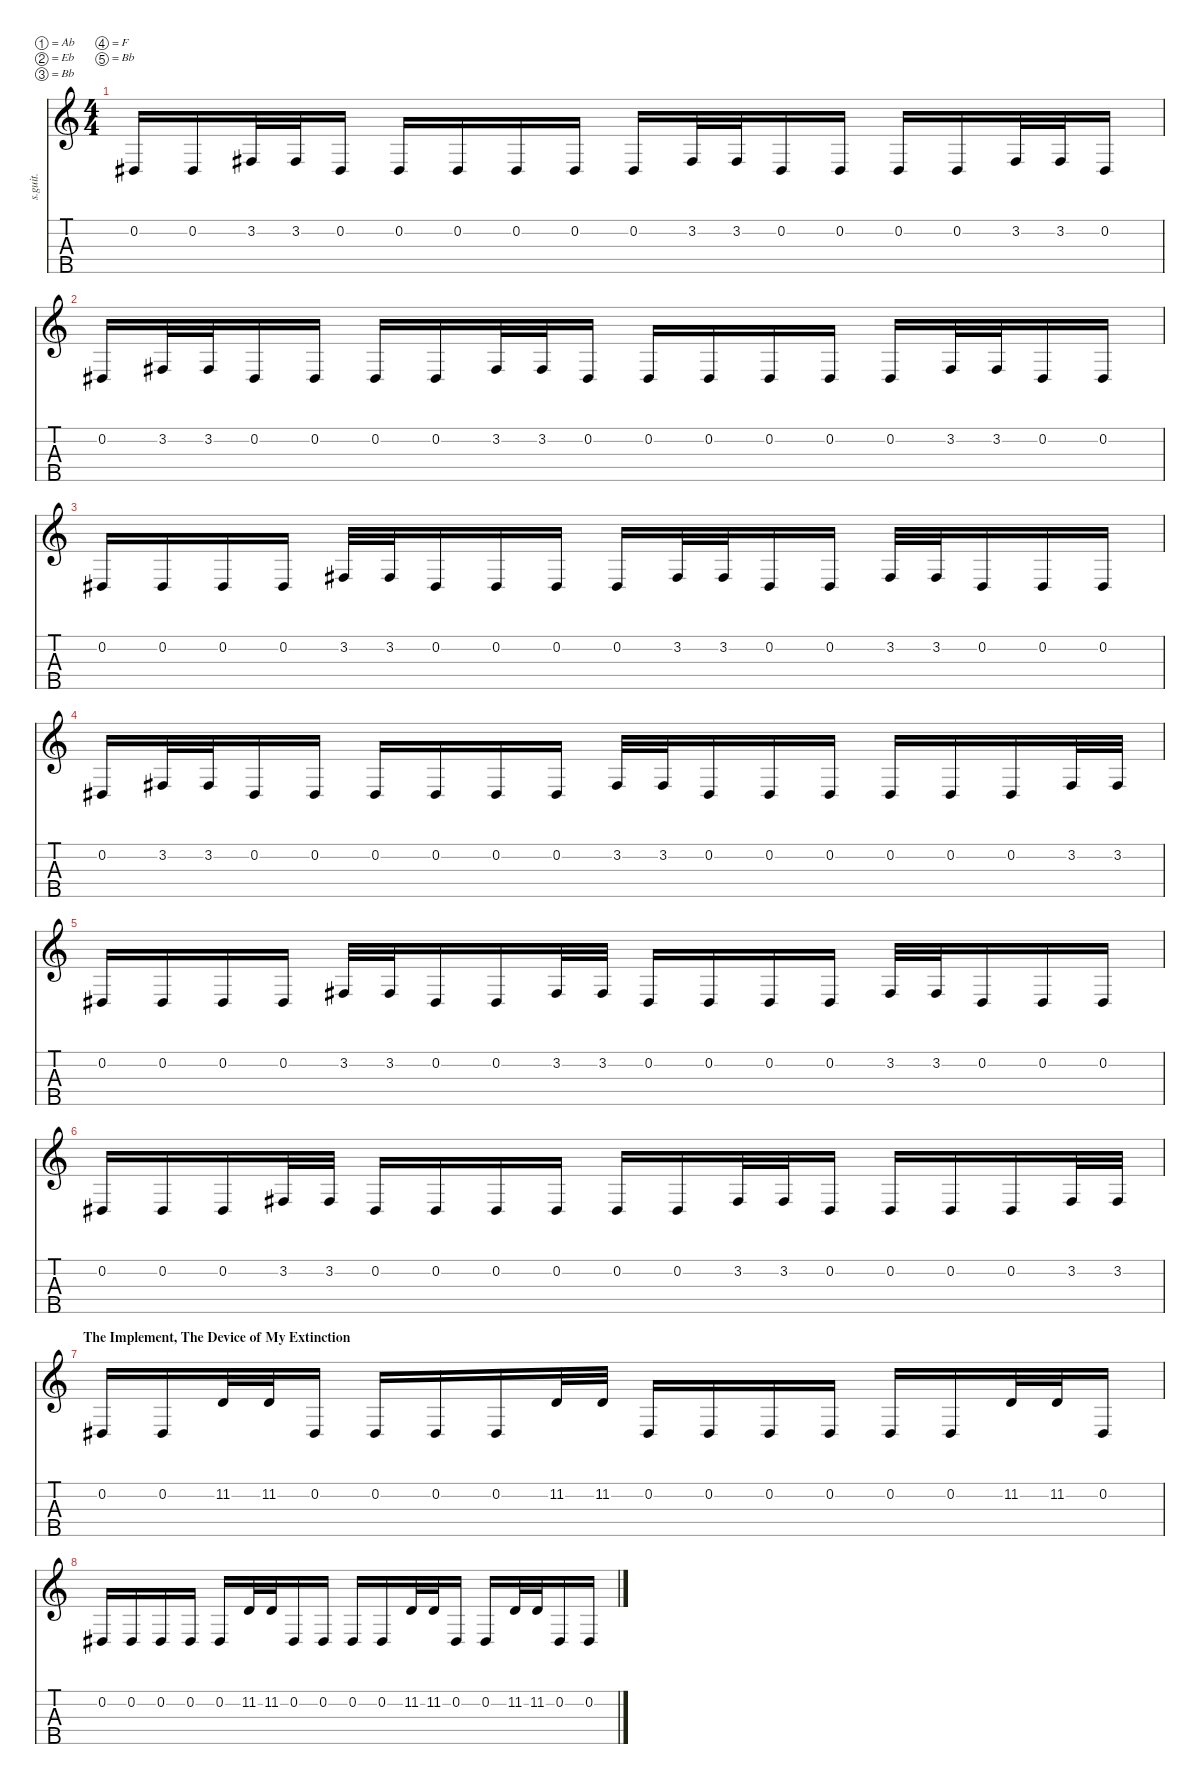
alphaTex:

\defaultSystemsLayout 4
\hideDynamics
\bracketExtendMode nobrackets
\track ("Dick Lovgren (Bass)" "s.guit.") {instrument electricbasspick}
\staff {score tabs}
\tuning (Ab2 Eb2 Bb1 F1 Bb0)
\ts (4 4)
\tempo (115 hide)
\clef g2
\ks c
0.2{acc #}.16{lyrics (0 "") lyrics (1 "") lyrics (2 "") lyrics (3 "") lyrics (4 "") dy f} 0.2{acc #}.16{lyrics (0 "") lyrics (1 "") lyrics (2 "") lyrics (3 "") lyrics (4 "")} 3.2{acc #}.32{lyrics (0 "") lyrics (1 "") lyrics (2 "") lyrics (3 "") lyrics (4 "")} 3.2{acc #}.32{lyrics (0 "") lyrics (1 "") lyrics (2 "") lyrics (3 "") lyrics (4 "")} 0.2{acc #}.16{lyrics (0 "") lyrics (1 "") lyrics (2 "") lyrics (3 "") lyrics (4 "")} 0.2{acc #}.16{lyrics (0 "") lyrics (1 "") lyrics (2 "") lyrics (3 "") lyrics (4 "")} 0.2{acc #}.16{lyrics (0 "") lyrics (1 "") lyrics (2 "") lyrics (3 "") lyrics (4 "")} 0.2{acc #}.16{lyrics (0 "") lyrics (1 "") lyrics (2 "") lyrics (3 "") lyrics (4 "")} 0.2{acc #}.16{lyrics (0 "") lyrics (1 "") lyrics (2 "") lyrics (3 "") lyrics (4 "")} 0.2{acc #}.16{lyrics (0 "") lyrics (1 "") lyrics (2 "") lyrics (3 "") lyrics (4 "")} 3.2{acc #}.32{lyrics (0 "") lyrics (1 "") lyrics (2 "") lyrics (3 "") lyrics (4 "")} 3.2{acc #}.32{lyrics (0 "") lyrics (1 "") lyrics (2 "") lyrics (3 "") lyrics (4 "")} 0.2{acc #}.16{lyrics (0 "") lyrics (1 "") lyrics (2 "") lyrics (3 "") lyrics (4 "")} 0.2{acc #}.16{lyrics (0 "") lyrics (1 "") lyrics (2 "") lyrics (3 "") lyrics (4 "")} 0.2{acc #}.16{lyrics (0 "") lyrics (1 "") lyrics (2 "") lyrics (3 "") lyrics (4 "")} 0.2{acc #}.16{lyrics (0 "") lyrics (1 "") lyrics (2 "") lyrics (3 "") lyrics (4 "")} 3.2{acc #}.32{lyrics (0 "") lyrics (1 "") lyrics (2 "") lyrics (3 "") lyrics (4 "")} 3.2{acc #}.32{lyrics (0 "") lyrics (1 "") lyrics (2 "") lyrics (3 "") lyrics (4 "")} 0.2{acc #}.16{lyrics (0 "") lyrics (1 "") lyrics (2 "") lyrics (3 "") lyrics (4 "")} |
0.2{acc #}.16{lyrics (0 "") lyrics (1 "") lyrics (2 "") lyrics (3 "") lyrics (4 "")} 3.2{acc #}.32{lyrics (0 "") lyrics (1 "") lyrics (2 "") lyrics (3 "") lyrics (4 "")} 3.2{acc #}.32{lyrics (0 "") lyrics (1 "") lyrics (2 "") lyrics (3 "") lyrics (4 "")} 0.2{acc #}.16{lyrics (0 "") lyrics (1 "") lyrics (2 "") lyrics (3 "") lyrics (4 "")} 0.2{acc #}.16{lyrics (0 "") lyrics (1 "") lyrics (2 "") lyrics (3 "") lyrics (4 "")} 0.2{acc #}.16{lyrics (0 "") lyrics (1 "") lyrics (2 "") lyrics (3 "") lyrics (4 "")} 0.2{acc #}.16{lyrics (0 "") lyrics (1 "") lyrics (2 "") lyrics (3 "") lyrics (4 "")} 3.2{acc #}.32{lyrics (0 "") lyrics (1 "") lyrics (2 "") lyrics (3 "") lyrics (4 "")} 3.2{acc #}.32{lyrics (0 "") lyrics (1 "") lyrics (2 "") lyrics (3 "") lyrics (4 "")} 0.2{acc #}.16{lyrics (0 "") lyrics (1 "") lyrics (2 "") lyrics (3 "") lyrics (4 "")} 0.2{acc #}.16{lyrics (0 "") lyrics (1 "") lyrics (2 "") lyrics (3 "") lyrics (4 "")} 0.2{acc #}.16{lyrics (0 "") lyrics (1 "") lyrics (2 "") lyrics (3 "") lyrics (4 "")} 0.2{acc #}.16{lyrics (0 "") lyrics (1 "") lyrics (2 "") lyrics (3 "") lyrics (4 "")} 0.2{acc #}.16{lyrics (0 "") lyrics (1 "") lyrics (2 "") lyrics (3 "") lyrics (4 "")} 0.2{acc #}.16{lyrics (0 "") lyrics (1 "") lyrics (2 "") lyrics (3 "") lyrics (4 "")} 3.2{acc #}.32{lyrics (0 "") lyrics (1 "") lyrics (2 "") lyrics (3 "") lyrics (4 "")} 3.2{acc #}.32{lyrics (0 "") lyrics (1 "") lyrics (2 "") lyrics (3 "") lyrics (4 "")} 0.2{acc #}.16{lyrics (0 "") lyrics (1 "") lyrics (2 "") lyrics (3 "") lyrics (4 "")} 0.2{acc #}.16{lyrics (0 "") lyrics (1 "") lyrics (2 "") lyrics (3 "") lyrics (4 "")} |
0.2{acc #}.16{lyrics (0 "") lyrics (1 "") lyrics (2 "") lyrics (3 "") lyrics (4 "")} 0.2{acc #}.16{lyrics (0 "") lyrics (1 "") lyrics (2 "") lyrics (3 "") lyrics (4 "")} 0.2{acc #}.16{lyrics (0 "") lyrics (1 "") lyrics (2 "") lyrics (3 "") lyrics (4 "")} 0.2{acc #}.16{lyrics (0 "") lyrics (1 "") lyrics (2 "") lyrics (3 "") lyrics (4 "")} 3.2{acc #}.32{lyrics (0 "") lyrics (1 "") lyrics (2 "") lyrics (3 "") lyrics (4 "")} 3.2{acc #}.32{lyrics (0 "") lyrics (1 "") lyrics (2 "") lyrics (3 "") lyrics (4 "")} 0.2{acc #}.16{lyrics (0 "") lyrics (1 "") lyrics (2 "") lyrics (3 "") lyrics (4 "")} 0.2{acc #}.16{lyrics (0 "") lyrics (1 "") lyrics (2 "") lyrics (3 "") lyrics (4 "")} 0.2{acc #}.16{lyrics (0 "") lyrics (1 "") lyrics (2 "") lyrics (3 "") lyrics (4 "")} 0.2{acc #}.16{lyrics (0 "") lyrics (1 "") lyrics (2 "") lyrics (3 "") lyrics (4 "")} 3.2{acc #}.32{lyrics (0 "") lyrics (1 "") lyrics (2 "") lyrics (3 "") lyrics (4 "")} 3.2{acc #}.32{lyrics (0 "") lyrics (1 "") lyrics (2 "") lyrics (3 "") lyrics (4 "")} 0.2{acc #}.16{lyrics (0 "") lyrics (1 "") lyrics (2 "") lyrics (3 "") lyrics (4 "")} 0.2{acc #}.16{lyrics (0 "") lyrics (1 "") lyrics (2 "") lyrics (3 "") lyrics (4 "")} 3.2{acc #}.32{lyrics (0 "") lyrics (1 "") lyrics (2 "") lyrics (3 "") lyrics (4 "")} 3.2{acc #}.32{lyrics (0 "") lyrics (1 "") lyrics (2 "") lyrics (3 "") lyrics (4 "")} 0.2{acc #}.16{lyrics (0 "") lyrics (1 "") lyrics (2 "") lyrics (3 "") lyrics (4 "")} 0.2{acc #}.16{lyrics (0 "") lyrics (1 "") lyrics (2 "") lyrics (3 "") lyrics (4 "")} 0.2{acc #}.16{lyrics (0 "") lyrics (1 "") lyrics (2 "") lyrics (3 "") lyrics (4 "")} |
0.2{acc #}.16{lyrics (0 "") lyrics (1 "") lyrics (2 "") lyrics (3 "") lyrics (4 "")} 3.2{acc #}.32{lyrics (0 "") lyrics (1 "") lyrics (2 "") lyrics (3 "") lyrics (4 "")} 3.2{acc #}.32{lyrics (0 "") lyrics (1 "") lyrics (2 "") lyrics (3 "") lyrics (4 "")} 0.2{acc #}.16{lyrics (0 "") lyrics (1 "") lyrics (2 "") lyrics (3 "") lyrics (4 "")} 0.2{acc #}.16{lyrics (0 "") lyrics (1 "") lyrics (2 "") lyrics (3 "") lyrics (4 "")} 0.2{acc #}.16{lyrics (0 "") lyrics (1 "") lyrics (2 "") lyrics (3 "") lyrics (4 "")} 0.2{acc #}.16{lyrics (0 "") lyrics (1 "") lyrics (2 "") lyrics (3 "") lyrics (4 "")} 0.2{acc #}.16{lyrics (0 "") lyrics (1 "") lyrics (2 "") lyrics (3 "") lyrics (4 "")} 0.2{acc #}.16{lyrics (0 "") lyrics (1 "") lyrics (2 "") lyrics (3 "") lyrics (4 "")} 3.2{acc #}.32{lyrics (0 "") lyrics (1 "") lyrics (2 "") lyrics (3 "") lyrics (4 "")} 3.2{acc #}.32{lyrics (0 "") lyrics (1 "") lyrics (2 "") lyrics (3 "") lyrics (4 "")} 0.2{acc #}.16{lyrics (0 "") lyrics (1 "") lyrics (2 "") lyrics (3 "") lyrics (4 "")} 0.2{acc #}.16{lyrics (0 "") lyrics (1 "") lyrics (2 "") lyrics (3 "") lyrics (4 "")} 0.2{acc #}.16{lyrics (0 "") lyrics (1 "") lyrics (2 "") lyrics (3 "") lyrics (4 "")} 0.2{acc #}.16{lyrics (0 "") lyrics (1 "") lyrics (2 "") lyrics (3 "") lyrics (4 "")} 0.2{acc #}.16{lyrics (0 "") lyrics (1 "") lyrics (2 "") lyrics (3 "") lyrics (4 "")} 0.2{acc #}.16{lyrics (0 "") lyrics (1 "") lyrics (2 "") lyrics (3 "") lyrics (4 "")} 3.2{acc #}.32{lyrics (0 "") lyrics (1 "") lyrics (2 "") lyrics (3 "") lyrics (4 "")} 3.2{acc #}.32{lyrics (0 "") lyrics (1 "") lyrics (2 "") lyrics (3 "") lyrics (4 "")} |
0.2{acc #}.16{lyrics (0 "") lyrics (1 "") lyrics (2 "") lyrics (3 "") lyrics (4 "")} 0.2{acc #}.16{lyrics (0 "") lyrics (1 "") lyrics (2 "") lyrics (3 "") lyrics (4 "")} 0.2{acc #}.16{lyrics (0 "") lyrics (1 "") lyrics (2 "") lyrics (3 "") lyrics (4 "")} 0.2{acc #}.16{lyrics (0 "") lyrics (1 "") lyrics (2 "") lyrics (3 "") lyrics (4 "")} 3.2{acc #}.32{lyrics (0 "") lyrics (1 "") lyrics (2 "") lyrics (3 "") lyrics (4 "")} 3.2{acc #}.32{lyrics (0 "") lyrics (1 "") lyrics (2 "") lyrics (3 "") lyrics (4 "")} 0.2{acc #}.16{lyrics (0 "") lyrics (1 "") lyrics (2 "") lyrics (3 "") lyrics (4 "")} 0.2{acc #}.16{lyrics (0 "") lyrics (1 "") lyrics (2 "") lyrics (3 "") lyrics (4 "")} 3.2{acc #}.32{lyrics (0 "") lyrics (1 "") lyrics (2 "") lyrics (3 "") lyrics (4 "")} 3.2{acc #}.32{lyrics (0 "") lyrics (1 "") lyrics (2 "") lyrics (3 "") lyrics (4 "")} 0.2{acc #}.16{lyrics (0 "") lyrics (1 "") lyrics (2 "") lyrics (3 "") lyrics (4 "")} 0.2{acc #}.16{lyrics (0 "") lyrics (1 "") lyrics (2 "") lyrics (3 "") lyrics (4 "")} 0.2{acc #}.16{lyrics (0 "") lyrics (1 "") lyrics (2 "") lyrics (3 "") lyrics (4 "")} 0.2{acc #}.16{lyrics (0 "") lyrics (1 "") lyrics (2 "") lyrics (3 "") lyrics (4 "")} 3.2{acc #}.32{lyrics (0 "") lyrics (1 "") lyrics (2 "") lyrics (3 "") lyrics (4 "")} 3.2{acc #}.32{lyrics (0 "") lyrics (1 "") lyrics (2 "") lyrics (3 "") lyrics (4 "")} 0.2{acc #}.16{lyrics (0 "") lyrics (1 "") lyrics (2 "") lyrics (3 "") lyrics (4 "")} 0.2{acc #}.16{lyrics (0 "") lyrics (1 "") lyrics (2 "") lyrics (3 "") lyrics (4 "")} 0.2{acc #}.16{lyrics (0 "") lyrics (1 "") lyrics (2 "") lyrics (3 "") lyrics (4 "")} |
0.2{acc #}.16{lyrics (0 "") lyrics (1 "") lyrics (2 "") lyrics (3 "") lyrics (4 "")} 0.2{acc #}.16{lyrics (0 "") lyrics (1 "") lyrics (2 "") lyrics (3 "") lyrics (4 "")} 0.2{acc #}.16{lyrics (0 "") lyrics (1 "") lyrics (2 "") lyrics (3 "") lyrics (4 "")} 3.2{acc #}.32{lyrics (0 "") lyrics (1 "") lyrics (2 "") lyrics (3 "") lyrics (4 "")} 3.2{acc #}.32{lyrics (0 "") lyrics (1 "") lyrics (2 "") lyrics (3 "") lyrics (4 "")} 0.2{acc #}.16{lyrics (0 "") lyrics (1 "") lyrics (2 "") lyrics (3 "") lyrics (4 "")} 0.2{acc #}.16{lyrics (0 "") lyrics (1 "") lyrics (2 "") lyrics (3 "") lyrics (4 "")} 0.2{acc #}.16{lyrics (0 "") lyrics (1 "") lyrics (2 "") lyrics (3 "") lyrics (4 "")} 0.2{acc #}.16{lyrics (0 "") lyrics (1 "") lyrics (2 "") lyrics (3 "") lyrics (4 "")} 0.2{acc #}.16{lyrics (0 "") lyrics (1 "") lyrics (2 "") lyrics (3 "") lyrics (4 "")} 0.2{acc #}.16{lyrics (0 "") lyrics (1 "") lyrics (2 "") lyrics (3 "") lyrics (4 "")} 3.2{acc #}.32{lyrics (0 "") lyrics (1 "") lyrics (2 "") lyrics (3 "") lyrics (4 "")} 3.2{acc #}.32{lyrics (0 "") lyrics (1 "") lyrics (2 "") lyrics (3 "") lyrics (4 "")} 0.2{acc #}.16{lyrics (0 "") lyrics (1 "") lyrics (2 "") lyrics (3 "") lyrics (4 "")} 0.2{acc #}.16{lyrics (0 "") lyrics (1 "") lyrics (2 "") lyrics (3 "") lyrics (4 "")} 0.2{acc #}.16{lyrics (0 "") lyrics (1 "") lyrics (2 "") lyrics (3 "") lyrics (4 "")} 0.2{acc #}.16{lyrics (0 "") lyrics (1 "") lyrics (2 "") lyrics (3 "") lyrics (4 "")} 3.2{acc #}.32{lyrics (0 "") lyrics (1 "") lyrics (2 "") lyrics (3 "") lyrics (4 "")} 3.2{acc #}.32{lyrics (0 "") lyrics (1 "") lyrics (2 "") lyrics (3 "") lyrics (4 "")} |
\section ("" "The Implement, The Device of My Extinction")
0.2{acc #}.16{lyrics (0 "") lyrics (1 "") lyrics (2 "") lyrics (3 "") lyrics (4 "")} 0.2{acc #}.16{lyrics (0 "") lyrics (1 "") lyrics (2 "") lyrics (3 "") lyrics (4 "")} 11.2.32{lyrics (0 "") lyrics (1 "") lyrics (2 "") lyrics (3 "") lyrics (4 "")} 11.2.32{lyrics (0 "") lyrics (1 "") lyrics (2 "") lyrics (3 "") lyrics (4 "")} 0.2{acc #}.16{lyrics (0 "") lyrics (1 "") lyrics (2 "") lyrics (3 "") lyrics (4 "")} 0.2{acc #}.16{lyrics (0 "") lyrics (1 "") lyrics (2 "") lyrics (3 "") lyrics (4 "")} 0.2{acc #}.16{lyrics (0 "") lyrics (1 "") lyrics (2 "") lyrics (3 "") lyrics (4 "")} 0.2{acc #}.16{lyrics (0 "") lyrics (1 "") lyrics (2 "") lyrics (3 "") lyrics (4 "")} 11.2.32{lyrics (0 "") lyrics (1 "") lyrics (2 "") lyrics (3 "") lyrics (4 "")} 11.2.32{lyrics (0 "") lyrics (1 "") lyrics (2 "") lyrics (3 "") lyrics (4 "")} 0.2{acc #}.16{lyrics (0 "") lyrics (1 "") lyrics (2 "") lyrics (3 "") lyrics (4 "")} 0.2{acc #}.16{lyrics (0 "") lyrics (1 "") lyrics (2 "") lyrics (3 "") lyrics (4 "")} 0.2{acc #}.16{lyrics (0 "") lyrics (1 "") lyrics (2 "") lyrics (3 "") lyrics (4 "")} 0.2{acc #}.16{lyrics (0 "") lyrics (1 "") lyrics (2 "") lyrics (3 "") lyrics (4 "")} 0.2{acc #}.16{lyrics (0 "") lyrics (1 "") lyrics (2 "") lyrics (3 "") lyrics (4 "")} 0.2{acc #}.16{lyrics (0 "") lyrics (1 "") lyrics (2 "") lyrics (3 "") lyrics (4 "")} 11.2.32{lyrics (0 "") lyrics (1 "") lyrics (2 "") lyrics (3 "") lyrics (4 "")} 11.2.32{lyrics (0 "") lyrics (1 "") lyrics (2 "") lyrics (3 "") lyrics (4 "")} 0.2{acc #}.16{lyrics (0 "") lyrics (1 "") lyrics (2 "") lyrics (3 "") lyrics (4 "")} |
0.2{acc #}.16{lyrics (0 "") lyrics (1 "") lyrics (2 "") lyrics (3 "") lyrics (4 "")} 0.2{acc #}.16{lyrics (0 "") lyrics (1 "") lyrics (2 "") lyrics (3 "") lyrics (4 "")} 0.2{acc #}.16{lyrics (0 "") lyrics (1 "") lyrics (2 "") lyrics (3 "") lyrics (4 "")} 0.2{acc #}.16{lyrics (0 "") lyrics (1 "") lyrics (2 "") lyrics (3 "") lyrics (4 "")} 0.2{acc #}.16{lyrics (0 "") lyrics (1 "") lyrics (2 "") lyrics (3 "") lyrics (4 "")} 11.2.32{lyrics (0 "") lyrics (1 "") lyrics (2 "") lyrics (3 "") lyrics (4 "")} 11.2.32{lyrics (0 "") lyrics (1 "") lyrics (2 "") lyrics (3 "") lyrics (4 "")} 0.2{acc #}.16{lyrics (0 "") lyrics (1 "") lyrics (2 "") lyrics (3 "") lyrics (4 "")} 0.2{acc #}.16{lyrics (0 "") lyrics (1 "") lyrics (2 "") lyrics (3 "") lyrics (4 "")} 0.2{acc #}.16{lyrics (0 "") lyrics (1 "") lyrics (2 "") lyrics (3 "") lyrics (4 "")} 0.2{acc #}.16{lyrics (0 "") lyrics (1 "") lyrics (2 "") lyrics (3 "") lyrics (4 "")} 11.2.32{lyrics (0 "") lyrics (1 "") lyrics (2 "") lyrics (3 "") lyrics (4 "")} 11.2.32{lyrics (0 "") lyrics (1 "") lyrics (2 "") lyrics (3 "") lyrics (4 "")} 0.2{acc #}.16{lyrics (0 "") lyrics (1 "") lyrics (2 "") lyrics (3 "") lyrics (4 "")} 0.2{acc #}.16{lyrics (0 "") lyrics (1 "") lyrics (2 "") lyrics (3 "") lyrics (4 "")} 11.2.32{lyrics (0 "") lyrics (1 "") lyrics (2 "") lyrics (3 "") lyrics (4 "")} 11.2.32{lyrics (0 "") lyrics (1 "") lyrics (2 "") lyrics (3 "") lyrics (4 "")} 0.2{acc #}.16{lyrics (0 "") lyrics (1 "") lyrics (2 "") lyrics (3 "") lyrics (4 "")} 0.2{acc #}.16{lyrics (0 "") lyrics (1 "") lyrics (2 "") lyrics (3 "") lyrics (4 "")}
